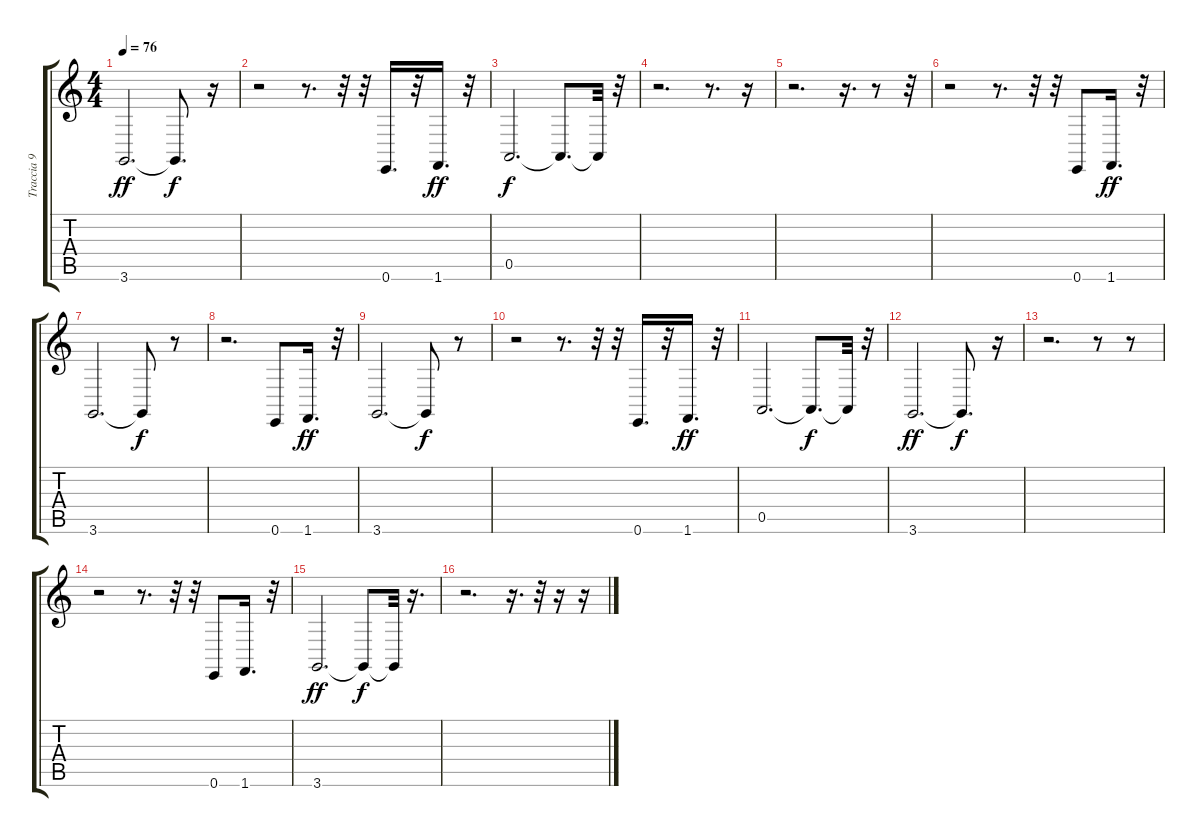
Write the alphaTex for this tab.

\track ("Traccia 9" "Traccia 9") {instrument bassoon}
\staff {score tabs}
\tuning (E4 B3 G3 D3 A2 E2) {hide}
\ts (4 4)
\tempo 76
\clef g2
\ks c
3.6.2{d dy ff} 3.6{t}.8{d dy f} r.16 |
r.2 r.8{d} r.32 r.32 0.6.16{d} r.32 1.6.16{d dy ff} r.32 |
0.5.2{d dy f} 0.5{t}.8{d} 0.5{t}.32 r.32 |
r.2{d} r.8{d} r.16 |
r.2{d} r.16{d} r.8 r.32 |
r.2 r.8{d} r.32 r.32 0.6.8 1.6.16{d dy ff} r.32 |
3.6.2{d} 3.6{t}.8{dy f} r.8 |
r.2{d} 0.6.8 1.6.16{d dy ff} r.32 |
3.6.2{d} 3.6{t}.8{dy f} r.8 |
r.2 r.8{d} r.32 r.32 0.6.16{d} r.32 1.6.16{d dy ff} r.32 |
0.5.2{d} 0.5{t}.8{d dy f} 0.5{t}.32 r.32 |
3.6.2{d dy ff} 3.6{t}.8{d dy f} r.16 |
r.2{d} r.8 r.8 |
r.2 r.8{d} r.32 r.32 0.6.8 1.6.16{d} r.32 |
3.6.2{d dy ff} 3.6{t}.8{dy f} 3.6{t}.32 r.16{d} |
r.2{d} r.16{d} r.32 r.16 r.16
